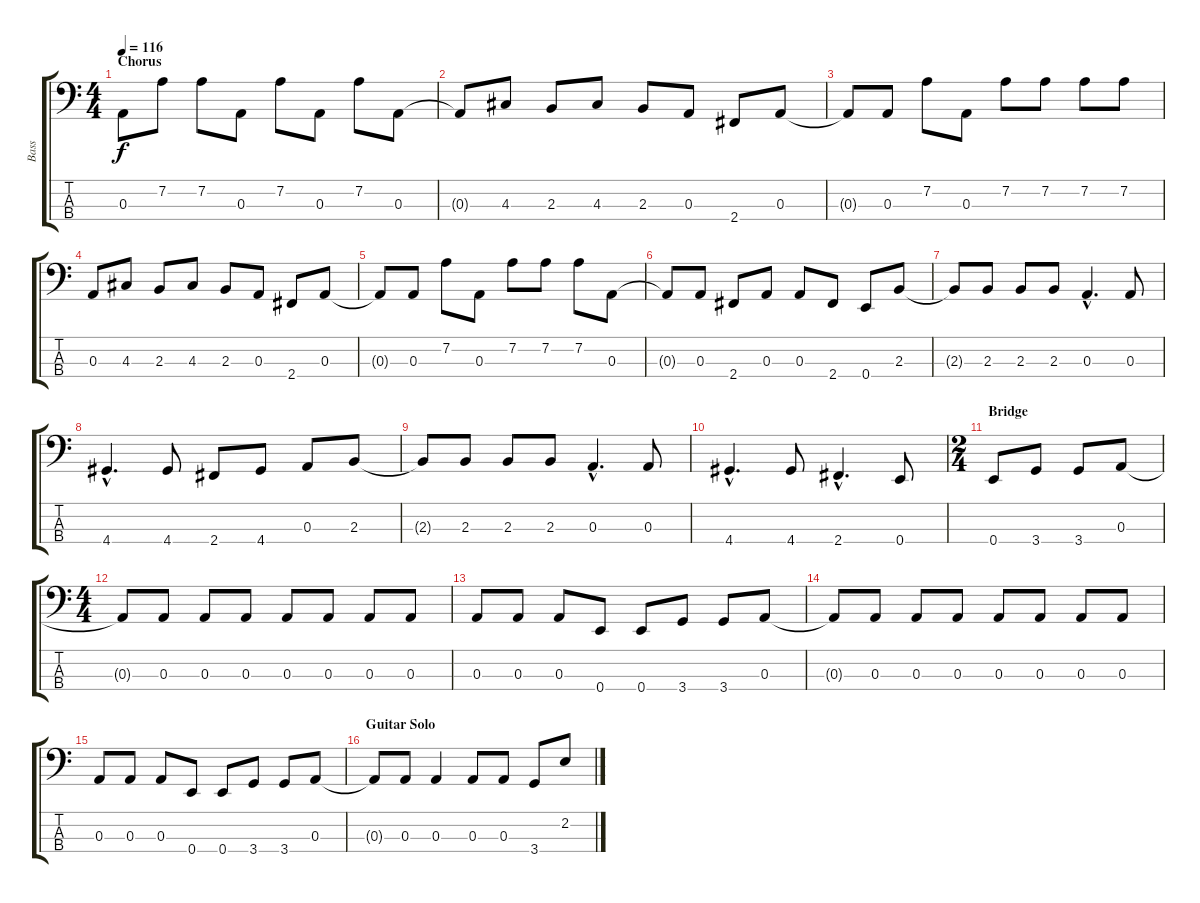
\track ("Bass" "Bass") {instrument fretlessbass}
\staff {score tabs}
\tuning (G2 D2 A1 E1) {hide}
\ts (4 4)
\section ("" "Chorus")
\tempo 116
\clef f4
\ks c
0.3{t}.8{dy f} 7.2.8 7.2.8 0.3.8 7.2.8 0.3.8 7.2.8 0.3.8 |
0.3{t}.8 4.3.8 2.3.8 4.3.8 2.3.8 0.3.8 2.4.8 0.3.8 |
0.3{t}.8 0.3.8 7.2.8 0.3.8 7.2.8 7.2.8 7.2.8 7.2.8 |
0.3.8 4.3.8 2.3.8 4.3.8 2.3.8 0.3.8 2.4.8 0.3.8 |
0.3{t}.8 0.3.8 7.2.8 0.3.8 7.2.8 7.2.8 7.2.8 0.3.8 |
0.3{t}.8 0.3.8 2.4.8 0.3.8 0.3.8 2.4.8 0.4.8 2.3.8 |
2.3{t}.8 2.3.8 2.3.8 2.3.8 0.3{hac}.4{d} 0.3.8 |
4.4{hac}.4{d} 4.4.8 2.4.8 4.4.8 0.3.8 2.3.8 |
2.3{t}.8 2.3.8 2.3.8 2.3.8 0.3{hac}.4{d} 0.3.8 |
4.4{hac}.4{d} 4.4.8 2.4{hac}.4{d} 0.4.8 |
\ts (2 4)
\section ("" "Bridge")
0.4.8 3.4.8 3.4.8 0.3.8 |
\ts (4 4)
0.3{t}.8 0.3.8 0.3.8 0.3.8 0.3.8 0.3.8 0.3.8 0.3.8 |
0.3.8 0.3.8 0.3.8 0.4.8 0.4.8 3.4.8 3.4.8 0.3.8 |
0.3{t}.8 0.3.8 0.3.8 0.3.8 0.3.8 0.3.8 0.3.8 0.3.8 |
0.3.8 0.3.8 0.3.8 0.4.8 0.4.8 3.4.8 3.4.8 0.3.8 |
\section ("" "Guitar Solo")
0.3{t}.8 0.3.8 0.3.4 0.3.8 0.3.8 3.4.8 2.2.8
